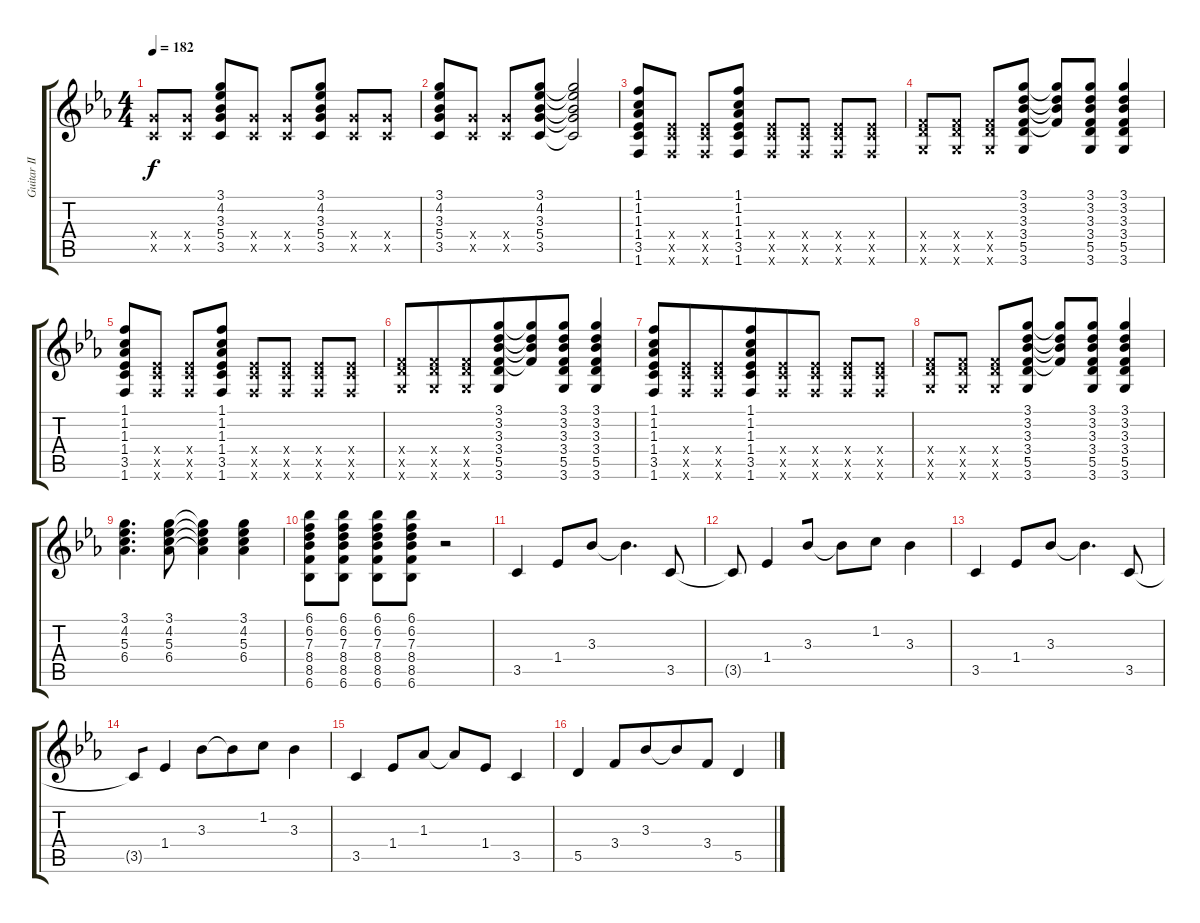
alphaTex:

\track ("Guitar II" "Guitar II") {instrument electricguitarclean}
\staff {score tabs}
\tuning (E4 B3 G3 D3 A2 E2) {hide}
\ts (4 4)
\tempo 182
\clef g2
\ks eb
(5.4{x} 3.5{x}).8{dy f} (5.4{x} 3.5{x}).8 (3.1 4.2 3.3 5.4 3.5).8{beam merge} (5.4{x} 3.5{x}).8 (5.4{x} 3.5{x}).8{beam merge} (3.1 4.2 3.3 5.4 3.5).8 (5.4{x} 3.5{x}).8 (5.4{x} 3.5{x}).8 |
(3.1 4.2 3.3 5.4 3.5).8 (5.4{x} 3.5{x}).8 (5.4{x} 3.5{x}).8 (3.1 4.2 3.3 5.4 3.5).8 (3.1{t} 4.2{t} 3.3{t} 5.4{t} 3.5{t}).2 |
(1.1 1.2 1.3 1.4 3.5 1.6).8 (1.4{x} 3.5{x} 1.6{x}).8 (1.4{x} 3.5{x} 1.6{x}).8 (1.1 1.2 1.3 1.4 3.5 1.6).8 (1.4{x} 3.5{x} 1.6{x}).8 (1.4{x} 3.5{x} 1.6{x}).8 (1.4{x} 3.5{x} 1.6{x}).8 (1.4{x} 3.5{x} 1.6{x}).8 |
(3.4{x} 5.5{x} 3.6{x}).8 (3.4{x} 5.5{x} 3.6{x}).8 (3.4{x} 5.5{x} 3.6{x}).8 (3.1 3.2 3.3 3.4 5.5 3.6).8 (3.1{t} 3.2{t} 3.3{t} 3.4{t}).8 (3.1 3.2 3.3 3.4 5.5 3.6).8 (3.1 3.2 3.3 3.4 5.5 3.6).4 |
(1.1 1.2 1.3 1.4 3.5 1.6).8 (1.4{x} 3.5{x} 1.6{x}).8 (1.4{x} 3.5{x} 1.6{x}).8 (1.1 1.2 1.3 1.4 3.5 1.6).8 (1.4{x} 3.5{x} 1.6{x}).8 (1.4{x} 3.5{x} 1.6{x}).8 (1.4{x} 3.5{x} 1.6{x}).8 (1.4{x} 3.5{x} 1.6{x}).8 |
(3.4{x} 5.5{x} 3.6{x}).8 (3.4{x} 5.5{x} 3.6{x}).8{beam merge} (3.4{x} 5.5{x} 3.6{x}).8 (3.1 3.2 3.3 3.4 5.5 3.6).8{beam merge} (3.1{t} 3.2{t} 3.3{t} 3.4{t}).8{beam merge} (3.1 3.2 3.3 3.4 5.5 3.6).8 (3.1 3.2 3.3 3.4 5.5 3.6).4 |
(1.1 1.2 1.3 1.4 3.5 1.6).8{beam merge} (1.4{x} 3.5{x} 1.6{x}).8{beam merge} (1.4{x} 3.5{x} 1.6{x}).8 (1.1 1.2 1.3 1.4 3.5 1.6).8{beam merge} (1.4{x} 3.5{x} 1.6{x}).8{beam merge} (1.4{x} 3.5{x} 1.6{x}).8 (1.4{x} 3.5{x} 1.6{x}).8 (1.4{x} 3.5{x} 1.6{x}).8 |
(3.4{x} 5.5{x} 3.6{x}).8 (3.4{x} 5.5{x} 3.6{x}).8 (3.4{x} 5.5{x} 3.6{x}).8 (3.1 3.2 3.3 3.4 5.5 3.6).8 (3.1{t} 3.2{t} 3.3{t} 3.4{t}).8 (3.1 3.2 3.3 3.4 5.5 3.6).8 (3.1 3.2 3.3 3.4 5.5 3.6).4 |
(3.1 4.2 5.3 6.4).4{d} (3.1 4.2 5.3 6.4).8 (3.1{t} 4.2{t} 5.3{t} 6.4{t}).4 (3.1 4.2 5.3 6.4).4 |
(6.1 6.2 7.3 8.4 8.5 6.6).8 (6.1 6.2 7.3 8.4 8.5 6.6).8 (6.1 6.2 7.3 8.4 8.5 6.6).8 (6.1 6.2 7.3 8.4 8.5 6.6).8 r.2 |
3.5.4 1.4.8 3.3.8 3.3{t}.4{d} 3.5.8 |
3.5{t}.8 1.4.4{beam merge} 3.3.8 3.3{t}.8 1.2.8 3.3.4 |
3.5.4 1.4.8 3.3.8 3.3{t}.4{d} 3.5.8 |
3.5{t}.8{beam merge} 1.4.4 3.3.8{beam merge} 3.3{t}.8{beam merge} 1.2.8 3.3.4 |
3.5.4 1.4.8{beam merge} 1.3.8 1.3{t}.8{beam merge} 1.4.8 3.5.4 |
5.5.4{beam merge} 3.4.8 3.3.8{beam merge} 3.3{t}.8{beam merge} 3.4.8 5.5.4
